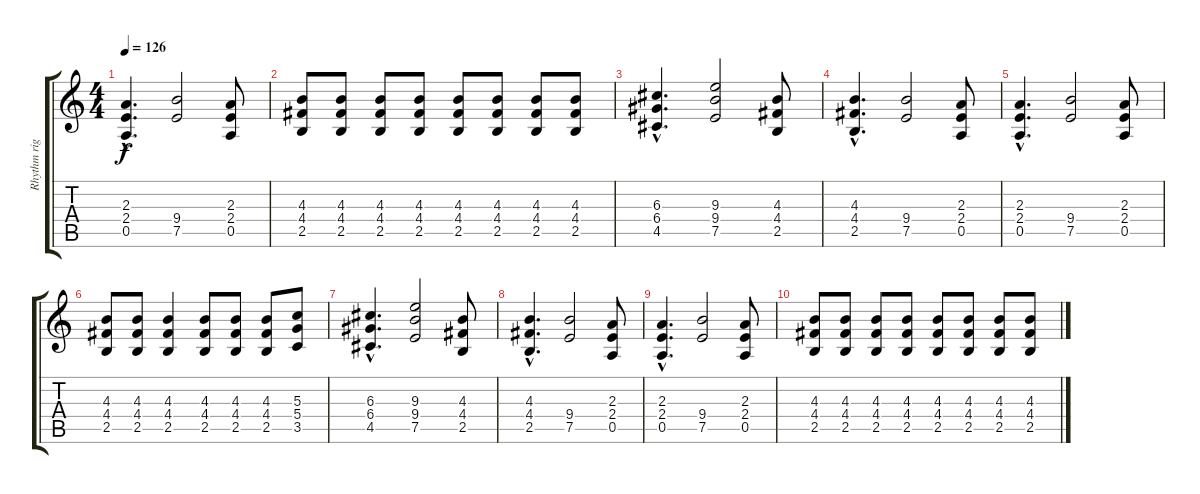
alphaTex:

\track ("Rhythm right" "Rhythm rig") {instrument overdrivenguitar}
\staff {score tabs}
\tuning (E4 B3 G3 D3 A2 E2) {hide}
\ts (4 4)
\tempo 126
\clef g2
\ks c
(2.3{hac} 2.4{hac} 0.5{hac}).4{d dy f} (9.4 7.5).2 (2.3 2.4 0.5).8 |
(4.3 4.4 2.5).8 (4.3 4.4 2.5).8 (4.3 4.4 2.5).8 (4.3 4.4 2.5).8 (4.3 4.4 2.5).8 (4.3 4.4 2.5).8 (4.3 4.4 2.5).8 (4.3 4.4 2.5).8 |
(6.3{hac} 6.4{hac} 4.5{hac}).4{d} (9.3 9.4 7.5).2 (4.3 4.4 2.5).8 |
(4.3{hac} 4.4{hac} 2.5{hac}).4{d} (9.4 7.5).2 (2.3 2.4 0.5).8 |
(2.3{hac} 2.4{hac} 0.5{hac}).4{d} (9.4 7.5).2 (2.3 2.4 0.5).8 |
(4.3 4.4 2.5).8 (4.3 4.4 2.5).8 (4.3 4.4 2.5).4 (4.3 4.4 2.5).8 (4.3 4.4 2.5).8 (4.3 4.4 2.5).8 (5.3 5.4 3.5).8 |
(6.3{hac} 6.4{hac} 4.5{hac}).4{d} (9.3 9.4 7.5).2 (4.3 4.4 2.5).8 |
(4.3{hac} 4.4{hac} 2.5{hac}).4{d} (9.4 7.5).2 (2.3 2.4 0.5).8 |
(2.3{hac} 2.4{hac} 0.5{hac}).4{d} (9.4 7.5).2 (2.3 2.4 0.5).8 |
(4.3 4.4 2.5).8 (4.3 4.4 2.5).8 (4.3 4.4 2.5).8 (4.3 4.4 2.5).8 (4.3 4.4 2.5).8 (4.3 4.4 2.5).8 (4.3 4.4 2.5).8 (4.3 4.4 2.5).8
